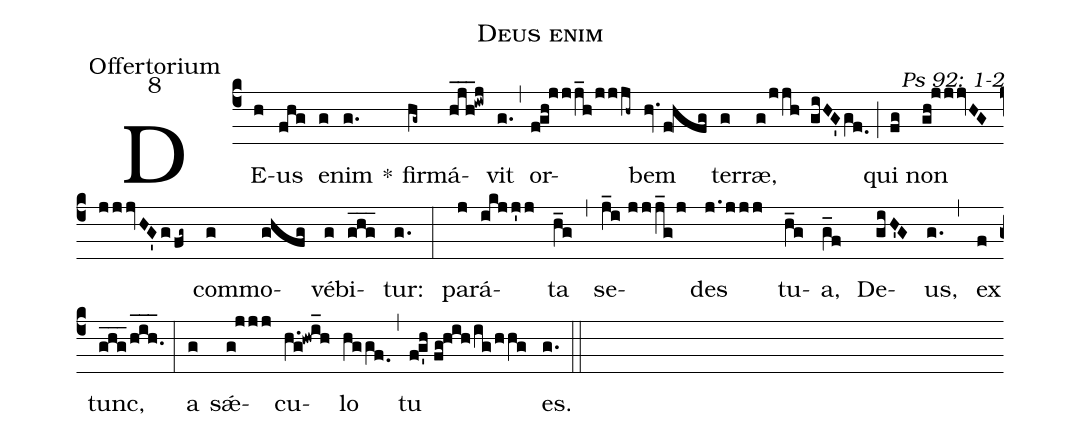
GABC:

name: Deus enim;
office-part: Offertorium;
mode: 8;
commentary: Ps 92: 1-2;
%%
(c4) DE(h)us(fhg) e(g)nim(g.) *() fir(hg~)má(hjh___!iwj)vit(g.) (,) or(fgh!jjj_h/jjjh~)bem(hv.f!hfg) ter(g)ræ,(g/jjh giHG'gf.0) (;) qui(fg) non(gh!jjjvHGjjjvHG'g/fg~) com(g)mo(ghfg)vé(g)bi(ghg___)tur:(g.) (:)
pa(j)rá(ikjj'j)ta(h_g) (,) se(j_i//jjj_g/j)des(j.jjj) tu(h_g)a,(g_f) De(giH'G)us,(g.) (,) ex(f) tunc,(g_h_g_2/h_i_h._) (:)
a(g) sǽ(g!jjj)cu(h.g!hwi_h)lo(hggf.0) (,) tu(fg'h//fg!hih/ig/hhg) es.(g.) (::)
